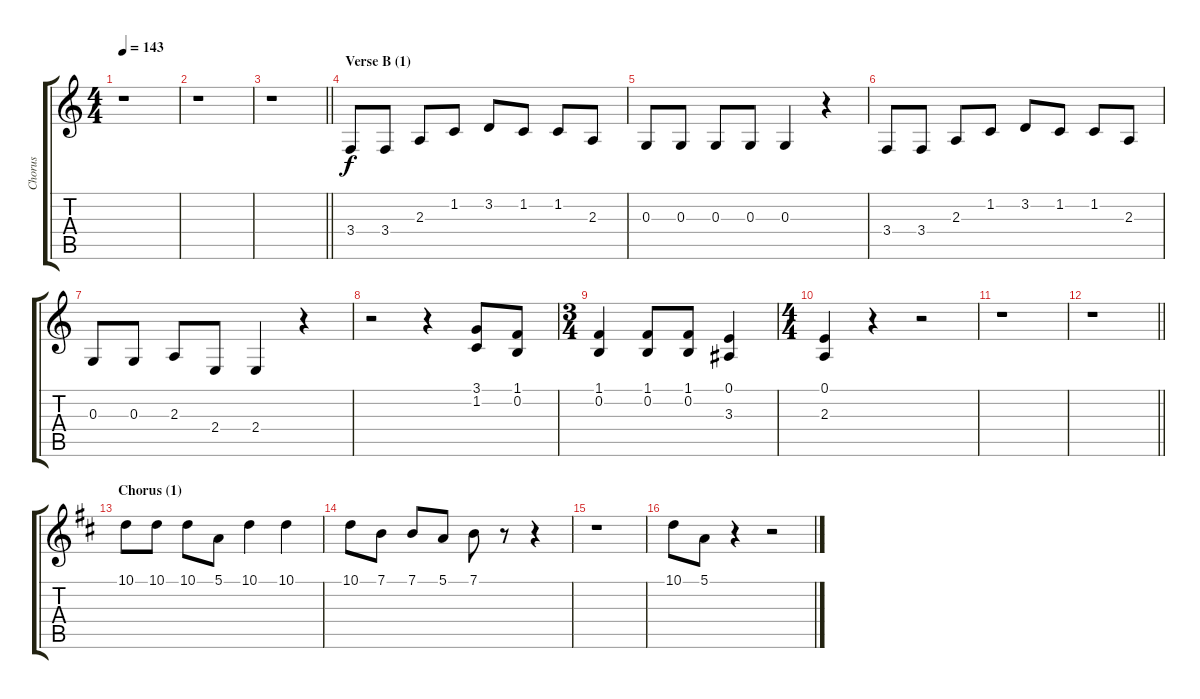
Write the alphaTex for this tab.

\track ("Chorus" "Chorus") {instrument sopranosax}
\staff {score tabs}
\tuning (E4 B3 G3 D3 A2 E2) {hide}
\ts (4 4)
\tempo 143
\clef g2
\ks aminor
r.1{dy f} |
r.1 |
\barLineRight lightlight
r.1 |
\section ("" "Verse B (1)")
3.4.8 3.4.8 2.3.8 1.2.8 3.2.8 1.2.8 1.2.8 2.3.8 |
0.3.8 0.3.8 0.3.8 0.3.8 0.3.4 r.4 |
3.4.8 3.4.8 2.3.8 1.2.8 3.2.8 1.2.8 1.2.8 2.3.8 |
0.3.8 0.3.8 2.3.8 2.4.8 2.4.4 r.4 |
r.2 r.4 (3.1 1.2).8 (1.1 0.2).8 |
\ts (3 4)
(1.1 0.2).4 (1.1 0.2).8 (1.1 0.2).8 (0.1 3.3).4 |
\ts (4 4)
(0.1 2.3).4 r.4 r.2 |
r.1 |
\barLineRight lightlight
r.1 |
\section ("" "Chorus (1)")
\ks d
10.1.8 10.1.8 10.1.8 5.1.8 10.1.4 10.1.4 |
10.1.8 7.1.8 7.1.8 5.1.8 7.1.8 r.8 r.4 |
r.1 |
10.1.8 5.1.8 r.4 r.2
